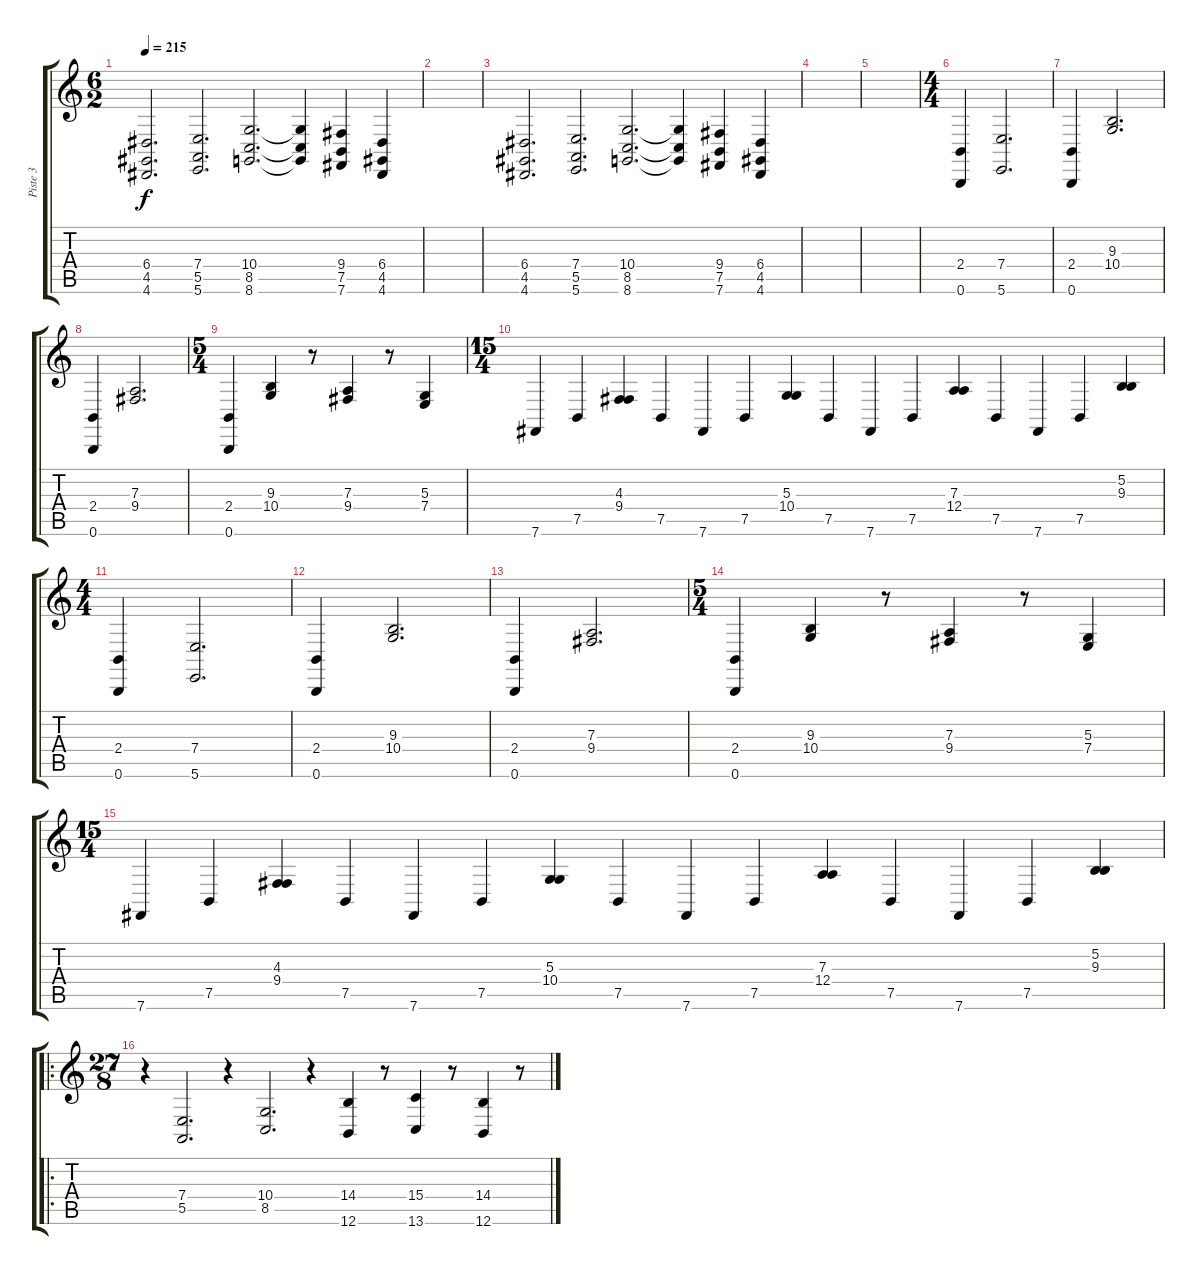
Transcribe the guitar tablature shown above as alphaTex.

\track ("Piste 3" "Piste 3") {instrument stringensemble1}
\staff {score tabs}
\tuning (B3 Gb3 D3 A2 E2 B1) {hide}
\ts (6 2)
\tempo 215
\clef g2
\ks c
(6.4 4.5 4.6).2{d dy f} (7.4 5.5 5.6).2{d} (10.4 8.5 8.6).2{d} (10.4{t} 8.5{t} 8.6{t}).4 (9.4 7.5 7.6).4 (6.4 4.5 4.6).4 |
|
(6.4 4.5 4.6).2{d} (7.4 5.5 5.6).2{d} (10.4 8.5 8.6).2{d} (10.4{t} 8.5{t} 8.6{t}).4 (9.4 7.5 7.6).4 (6.4 4.5 4.6).4 |
|
|
\ts (4 4)
(2.4 0.6).4 (7.4 5.6).2{d} |
(2.4 0.6).4 (9.3 10.4).2{d} |
(2.4 0.6).4 (7.3 9.4).2{d} |
\ts (5 4)
(2.4 0.6).4 (9.3 10.4).4 r.8 (7.3 9.4).4 r.8 (5.3 7.4).4 |
\ts (15 4)
7.6.4 7.5.4 (4.3 9.4).4 7.5.4 7.6.4 7.5.4 (5.3 10.4).4 7.5.4 7.6.4 7.5.4 (7.3 12.4).4 7.5.4 7.6.4 7.5.4 (5.2 9.3).4 |
\ts (4 4)
(2.4 0.6).4 (7.4 5.6).2{d} |
(2.4 0.6).4 (9.3 10.4).2{d} |
(2.4 0.6).4 (7.3 9.4).2{d} |
\ts (5 4)
(2.4 0.6).4 (9.3 10.4).4 r.8 (7.3 9.4).4 r.8 (5.3 7.4).4 |
\ts (15 4)
7.6.4 7.5.4 (4.3 9.4).4 7.5.4 7.6.4 7.5.4 (5.3 10.4).4 7.5.4 7.6.4 7.5.4 (7.3 12.4).4 7.5.4 7.6.4 7.5.4 (5.2 9.3).4 |
\ro
\ts (27 8)
r.4 (7.4 5.5).2{d} r.4 (10.4 8.5).2{d} r.4 (14.4 12.6).4 r.8 (15.4 13.6).4 r.8 (14.4 12.6).4 r.8
